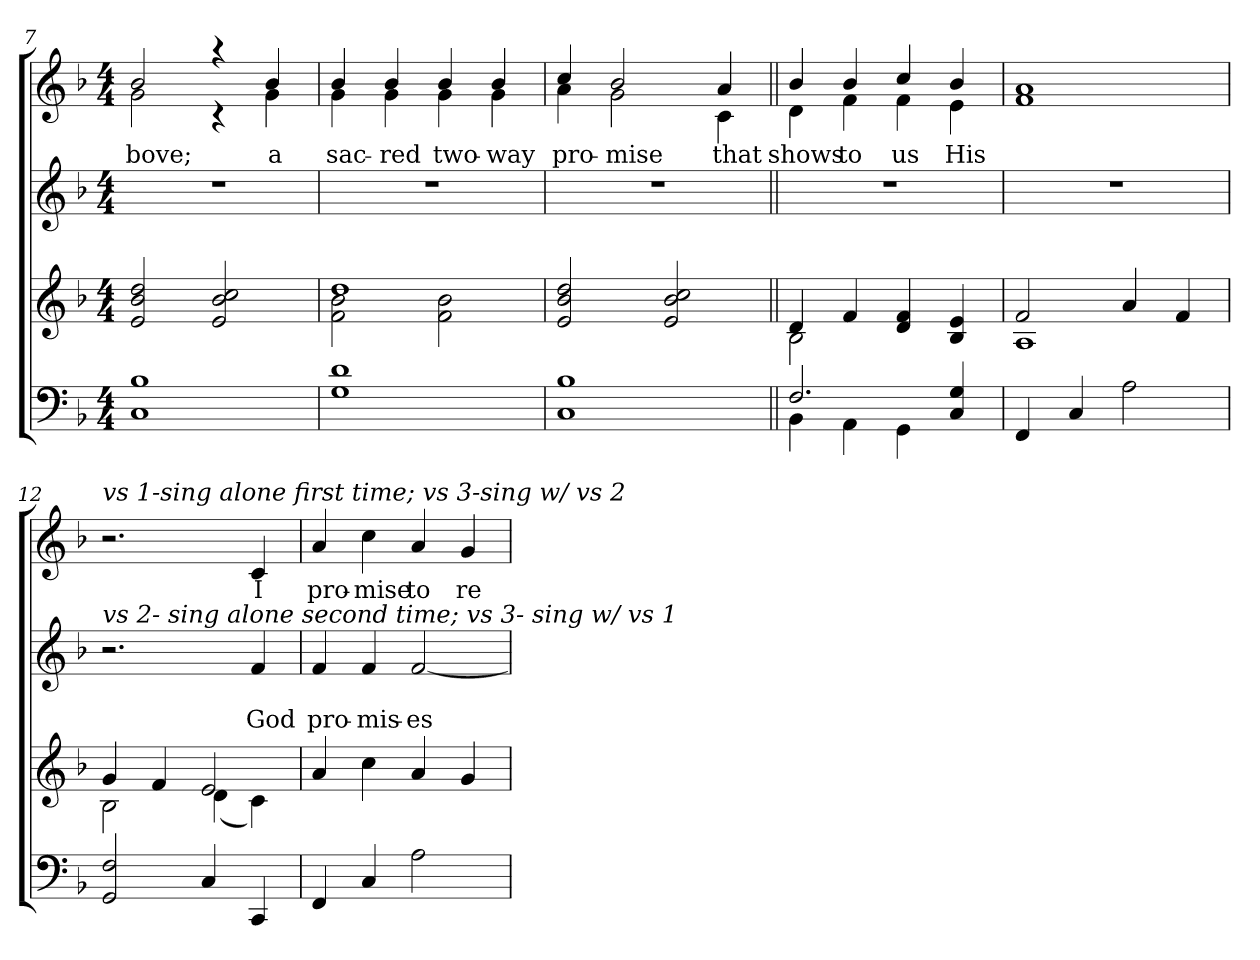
**kern	**kern	**kern	**text	**text	**kern	**text
*part3	*part3	*part2	*part2	*part2	*part1	*part1
*staff4	*staff3	*staff2	*staff2	*staff2	*staff1	*staff1
!!LO:LB:g=z
*clefF4	*clefG2	*clefG2	*	*	*clefG2	*
*k[b-]	*k[b-]	*k[b-]	*	*	*k[b-]	*
*F:	*F:	*F:	*	*	*F:	*
*M4/4	*M4/4	*M4/4	*	*	*M4/4	*
=7	=7	=7	=7	=7	=7	=7
!	!	!	!	!	!	!LO:LY:b
*	*	*	*	*	*^	*
1C 1B-	2e/ 2b-/ 2dd/	1r	.	.	2b-/	2g\	-bove;
.	2e/ 2b-/ 2cc/	.	.	.	4raa	4rc	.
!	!	!	!	!	!	!	!LO:LY:b
.	.	.	.	.	4b-/	4g\	a
=8	=8	=8	=8	=8	=8	=8	=8
*	*^	*	*	*	*	*	*
!	!	!	!	!	!	!	!	!LO:LY:b
1G 1d	1dd	2f\ 2b-\	1r	.	.	4b-/	4g\	sac-
!	!	!	!	!	!	!	!	!LO:LY:b
.	.	.	.	.	.	4b-/	4g\	-red
!	!	!	!	!	!	!	!	!LO:LY:b
.	.	2f\ 2b-\	.	.	.	4b-/	4g\	two-
!	!	!	!	!	!	!	!	!LO:LY:b
.	.	.	.	.	.	4b-/	4g\	-way
*	*v	*v	*	*	*	*	*	*
=9	=9	=9	=9	=9	=9	=9	=9
!	!	!	!	!	!	!	!LO:LY:b
1C 1B-	2e/ 2b-/ 2dd/	1r	.	.	4cc/	4a\	pro-
!	!	!	!	!	!	!	!LO:LY:b
.	.	.	.	.	2b-/	2g\	-mise
.	2e/ 2b-/ 2cc/	.	.	.	.	.	.
!	!	!	!	!	!	!	!LO:LY:b
.	.	.	.	.	4a/	4c\	that
=10||	=10||	=10||	=10||	=10||	=10||	=10||	=10||
*^	*^	*	*	*	*	*	*
!	!	!	!	!	!	!	!	!	!LO:LY:b
2.F/	4BB-\	4d/	2B-\	1r	.	.	4b-/	4d\	shows
!	!	!	!	!	!	!	!	!	!LO:LY:b
.	4AA\	4f/	.	.	.	.	4b-/	4f\	to
!	!	!	!	!	!	!	!	!	!LO:LY:b
.	4GG\	4d/ 4f/	2ryy	.	.	.	4cc/	4f\	us
!	!	!	!	!	!	!	!	!	!LO:LY:b
4C/ 4G/	4ryy	4B-/ 4e/	.	.	.	.	4b-/	4e\	His
*v	*v	*	*	*	*	*	*	*	*
=11	=11	=11	=11	=11	=11	=11	=11	=11
4FF/	2f/	1A	1r	.	.	1a	1f	.
4C/	.	.	.	.	.	.	.	.
2A\	4a/	.	.	.	.	.	.	.
.	4f/	.	.	.	.	.	.	.
*	*	*	*	*	*	*v	*v	*
!!LO:LB:g=z
=12	=12	=12	=12	=12	=12	=12	=12
!	!	!	!	!	!	!LO:TX:a:i:t=vs 1-sing alone first time; vs 3-sing w/ vs 2	!
!	!	!	!LO:TX:a:i:t=vs 2- sing alone second time; vs 3- sing w/ vs 1	!	!	!	!
2GG/ 2F/	4g/	2B-\	2.r	.	.	2.r	.
.	4f/	.	.	.	.	.	.
4C/	2e/	(<4d\	.	.	.	.	.
!	!	!	!	!	!LO:LY:b	!	!
!	!	!	!	!	!	!	!LO:LY:b
4CC/	.	4c\)	4f/	.	God	4c/	I
*	*v	*v	*	*	*	*	*
=13	=13	=13	=13	=13	=13	=13
*	*^	*	*	*	*	*
!	!	!	!	!	!LO:LY:b	!	!
*	*v	*v	*	*	*	*	*
*	*^	*	*	*	*	*
!	!	!	!	!	!	!	!LO:LY:b
*	*v	*v	*	*	*	*	*
4FF/	4a/	4f/	.	pro-	4a/	pro-
!	!	!	!	!LO:LY:b	!	!
!	!	!	!	!	!	!LO:LY:b
4C/	4cc\	4f/	.	-mis-	4cc\	-mise
!	!	!	!	!LO:LY:b	!	!
!	!	!	!	!	!	!LO:LY:b
2A\	4a/	[2f/	.	-es	4a/	to
!	!	!	!	!	!	!LO:LY:b
.	4g/	.	.	.	4g/	re-
=	=	=	=	=	=	=
*-	*-	*-	*-	*-	*-	*-
